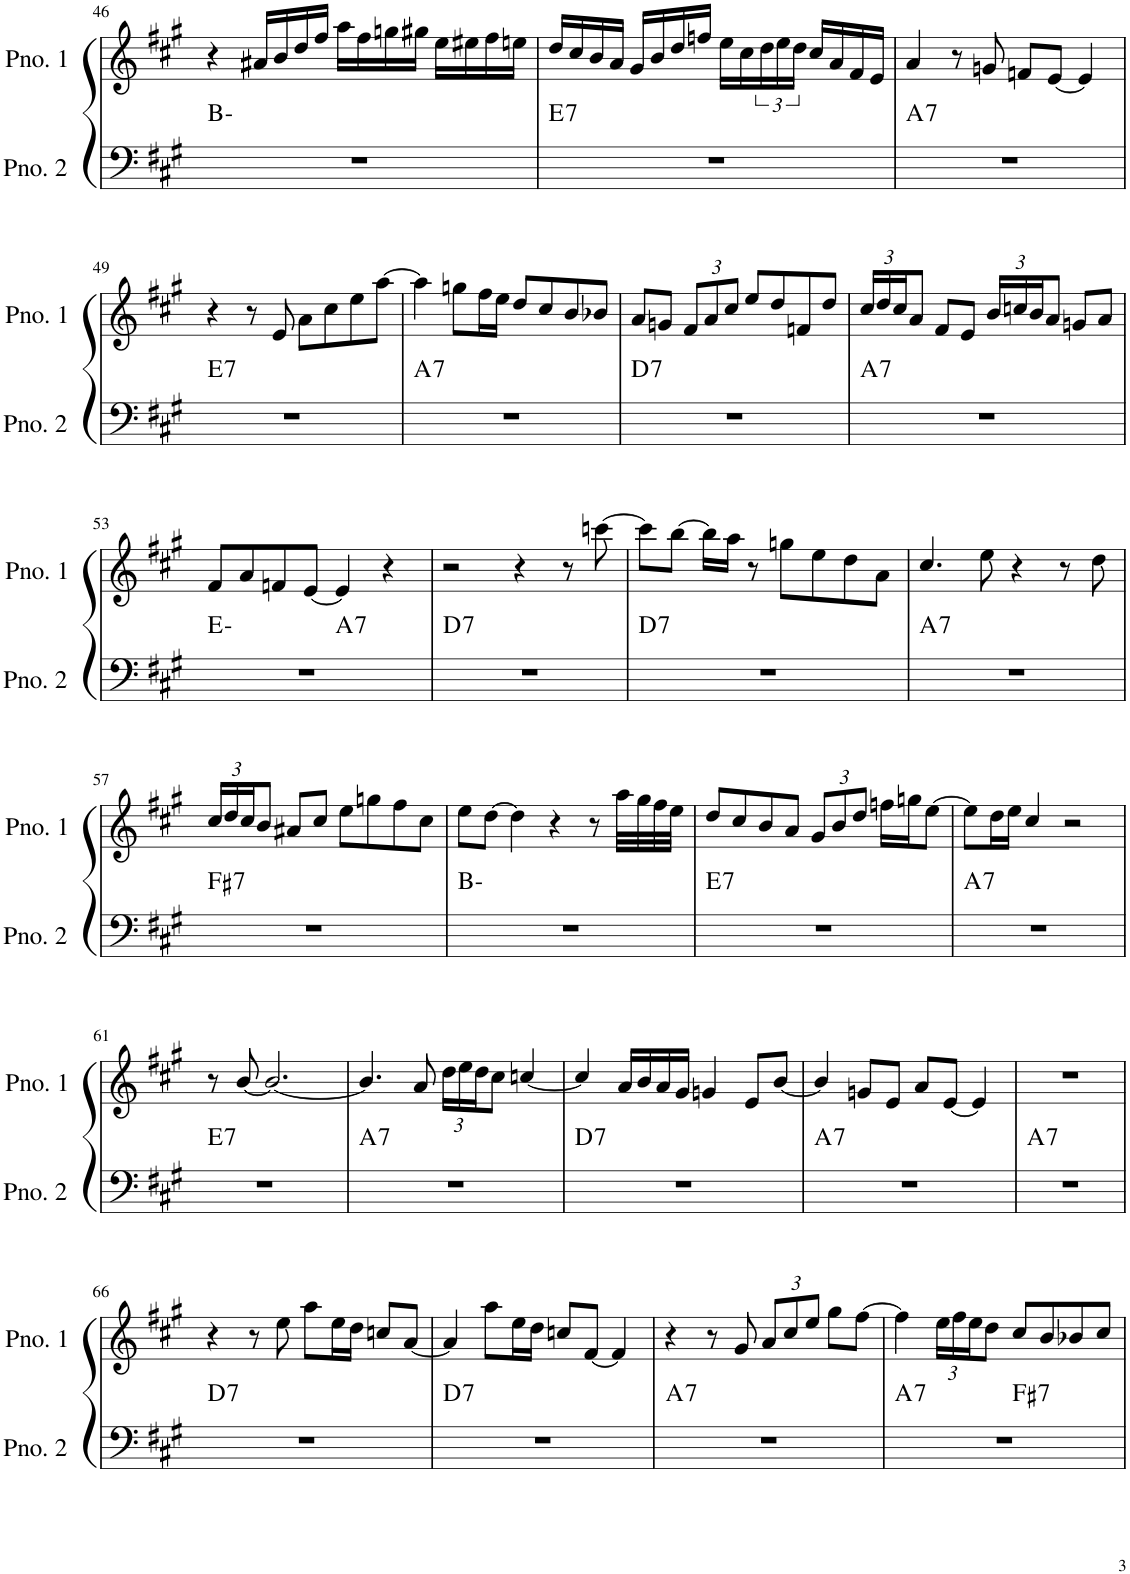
**kern	**harte	**kern
*part2	*part2	*part1
*staff2	*	*staff1
*I"ピアノ 2	*	*I"ピアノ 1
!!LO:PB:g=z
*clefF4	*	*clefG2
*k[f#c#g#]	*	*k[f#c#g#]
*M4/4	*	*M4/4
=46	=46	=46
1r	B:min	4r
.	.	16a#X/LL
.	.	16b/
.	.	16dd/
.	.	16ff#/JJ
.	.	16aa\LL
.	.	16ff#\
.	.	16ggn\
.	.	16gg#X\JJ
.	.	16ee\LL
.	.	16ee#X\
.	.	16ff#\
.	.	16een\JJ
=47	=47	=47
!	!LO:H:kt=7	!
1r	E:7	16dd/LL
.	.	16cc#/
.	.	16b/
.	.	16a/JJ
.	.	16g#/LL
.	.	16b/
.	.	16dd/
.	.	16ffn/JJ
.	.	16ee\LL
.	.	16cc#\
.	.	24dd\
.	.	24ee\
.	.	24dd\JJ
.	.	16cc#/LL
.	.	16a/
.	.	16f#/
.	.	16e/JJ
=48	=48	=48
!	!LO:H:kt=7	!
1r	A:7	4a/
.	.	8r
.	.	8gn/
.	.	8fn/L
.	.	[8e/J
.	.	4e/]
!!LO:LB:g=z
=49	=49	=49
!	!LO:H:kt=7	!
1r	E:7	4r
.	.	8r
.	.	8e/
.	.	8a\L
.	.	8cc#\
.	.	8ee\
.	.	[8aa\J
=50	=50	=50
!	!LO:H:kt=7	!
1r	A:7	4aa\]
.	.	8ggn\L
.	.	16ff#\L
.	.	16ee\JJ
.	.	8dd/L
.	.	8cc#/
.	.	8b/
.	.	8b-X/J
=51	=51	=51
!	!LO:H:kt=7	!
1r	D:7	8a/L
.	.	8gn/J
*	*	*Xbrackettup
.	.	12f#/L
.	.	12a/
.	.	12cc#/J
.	.	8ee/L
.	.	8dd/
.	.	8fn/
.	.	8dd/J
=52	=52	=52
!	!LO:H:kt=7	!
1r	A:7	24cc#/LL
.	.	24dd/
.	.	24cc#/J
.	.	8a/J
.	.	8f#/L
.	.	8e/J
.	.	24b/LL
.	.	24ccn/
.	.	24b/J
.	.	8a/J
.	.	8gn/L
.	.	8a/J
!!LO:LB:g=z
=53	=53	=53
*^	*	*
1r	2ryy	E:min	8f#/L
.	.	.	8a/
.	.	.	8fn/
.	.	.	[8e/J
!	!	!LO:H:kt=7	!
.	2ryy	A:7	4e/]
.	.	.	4r
=54	=54	=54	=54
!	!	!LO:H:kt=7	!
*v	*v	*	*
1r	D:7	2r
.	.	4r
.	.	8r
.	.	[8cccn\
=55	=55	=55
!	!LO:H:kt=7	!
1r	D:7	8ccc\L]
.	.	[8bb\J
.	.	16bb\LL]
.	.	16aa\JJ
.	.	8r
.	.	8ggn\L
.	.	8ee\
.	.	8dd\
.	.	8a\J
=56	=56	=56
!	!LO:H:kt=7	!
1r	A:7	4.cc#/
.	.	8ee\
.	.	4r
.	.	8r
.	.	8dd\
!!LO:LB:g=z
=57	=57	=57
!	!LO:H:kt=7	!
1r	F#:7	24cc#/LL
.	.	24dd/
.	.	24cc#/J
.	.	8b/J
.	.	8a#X/L
.	.	8cc#/J
.	.	8ee\L
.	.	8ggn\
.	.	8ff#\
.	.	8cc#\J
=58	=58	=58
1r	B:min	8ee\L
.	.	[8dd\J
.	.	4dd\]
.	.	4r
.	.	8r
.	.	32aa\LLL
.	.	32gg#\
.	.	32ff#\
.	.	32ee\JJJ
=59	=59	=59
!	!LO:H:kt=7	!
1r	E:7	8dd/L
.	.	8cc#/
.	.	8b/
.	.	8a/J
.	.	12g#/L
.	.	12b/
.	.	12dd/J
.	.	16ffn\LL
.	.	16ggn\J
.	.	[8ee\J
=60	=60	=60
!	!LO:H:kt=7	!
1r	A:7	8ee\L]
.	.	16dd\L
.	.	16ee\JJ
.	.	4cc#/
.	.	2r
!!LO:LB:g=z
=61	=61	=61
!	!LO:H:kt=7	!
1r	E:7	8r
.	.	[8b/
.	.	2.b/_
=62	=62	=62
!	!LO:H:kt=7	!
1r	A:7	4.b/]
.	.	8a/
.	.	24dd\LL
.	.	24ee\
.	.	24dd\J
.	.	8cc#\J
.	.	[4ccn/
=63	=63	=63
!	!LO:H:kt=7	!
1r	D:7	4cc/]
.	.	16a/LL
.	.	16b/
.	.	16a/
.	.	16g#/JJ
.	.	4gn/
.	.	8e/L
.	.	[8b/J
=64	=64	=64
!	!LO:H:kt=7	!
1r	A:7	4b/]
.	.	8gn/L
.	.	8e/J
.	.	8a/L
.	.	[8e/J
.	.	4e/]
=65	=65	=65
!	!LO:H:kt=7	!
1r	A:7	1r
!!LO:LB:g=z
=66	=66	=66
!	!LO:H:kt=7	!
1r	D:7	4r
.	.	8r
.	.	8ee\
.	.	8aa\L
.	.	16ee\L
.	.	16dd\JJ
.	.	8ccn/L
.	.	[8a/J
=67	=67	=67
!	!LO:H:kt=7	!
1r	D:7	4a/]
.	.	8aa\L
.	.	16ee\L
.	.	16dd\JJ
.	.	8ccn/L
.	.	[8f#/J
.	.	4f#/]
=68	=68	=68
!	!LO:H:kt=7	!
1r	A:7	4r
.	.	8r
.	.	8g#/
.	.	12a/L
.	.	12cc#/
.	.	12ee/J
.	.	8gg#\L
.	.	[8ff#\J
=69	=69	=69
!	!LO:H:kt=7	!
*^	*	*
1r	2ryy	A:7	4ff#\]
.	.	.	24ee\LL
.	.	.	24ff#\
.	.	.	24ee\J
.	.	.	8dd\J
!	!	!LO:H:kt=7	!
.	2ryy	F#:7	8cc#/L
.	.	.	8b/
.	.	.	8b-X/
.	.	.	8cc#/J
*v	*v	*	*
=	=	=
*-	*-	*-
